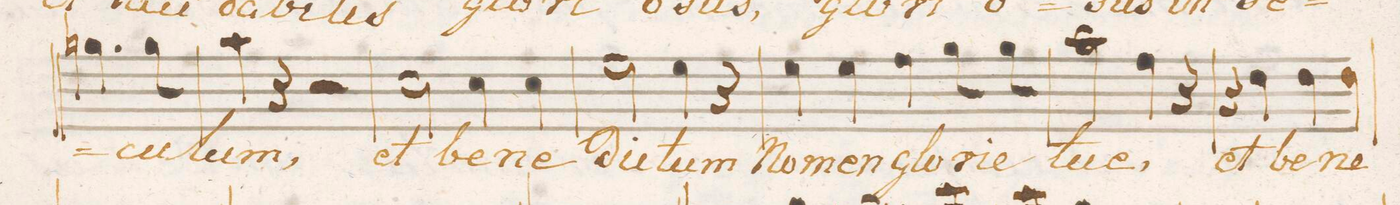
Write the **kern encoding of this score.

**kern	**text	**dynam
*I"Soprano.	*	*
*clefC1	*	*
*k[b-e-a-d-]	*	*
*met(C.)	*	*
*M4/4	*	*
4.een\	.	.
8ee\	-cu-	.
=24	=24	=24
4ff\	-lum,	.
4r	.	.
2r	.	.
=25	=25	=25
2a-\	et	.
4a-\	be-	.
4a-\	-ne-	.
=26	=26	=26
2cc\	-dic-	.
4cc\	-tum	.
4r	.	.
=27	=27	=27
4cc\	No-	.
4cc\	-men	.
4dd-\	glo-	.
8ee-\	-ri-	.
8ee-\	-e	.
=28	=28	=28
2ff\	tu-	.
4dd-\	-e,	.
4r	.	.
=29	=29	=29
4r	.	.
4b-\	et	.
4b-\	be-	.
4b-\	-ne-	.
=30	=30	=30
*-	*-	*-
